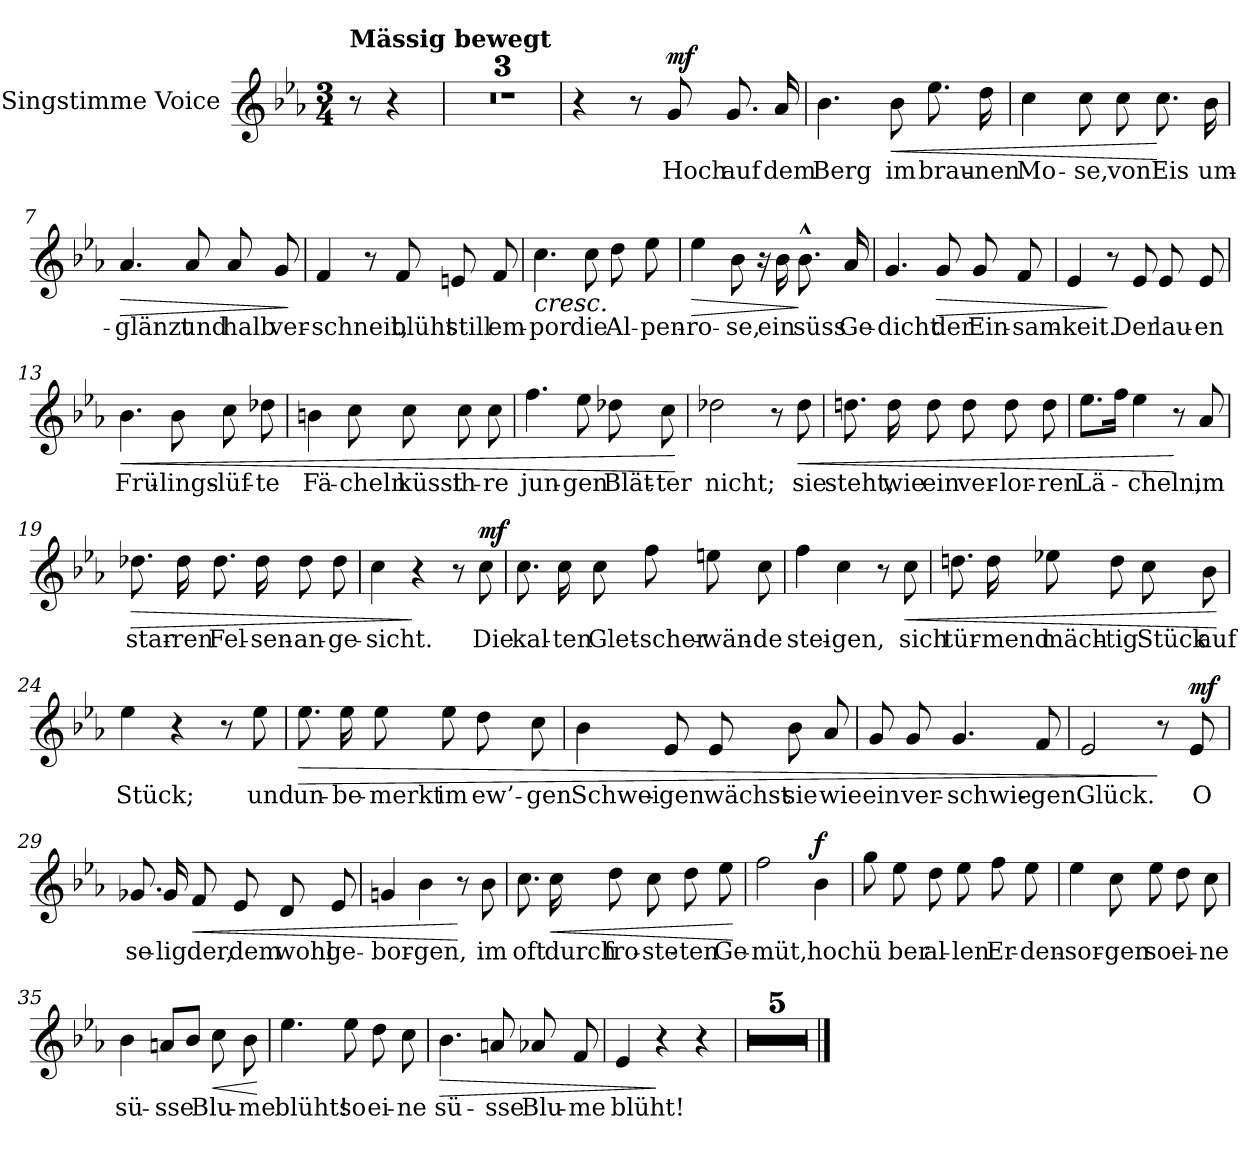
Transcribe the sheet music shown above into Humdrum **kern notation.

**kern	**text	**dynam
*part1	*part1	*part1
*staff1	*staff1	*staff1
*I"Singstimme Voice	*	*
*clefG2	*	*
*k[b-e-a-]	*	*
*M3/4	*	*
=	=	=
!LO:TX:a:B:t=Mässig bewegt	!	!
8r	.	.
4r	.	.
=1	=1	=1
2.r	.	.
=2	=2	=2
2.r	.	.
=3	=3	=3
2.r	.	.
=4	=4	=4
4r	.	.
8r	.	.
!	!LO:LY:b	!LO:DY:a
8g/	Hoch	mf
!	!LO:LY:b	!
8.g/	auf	.
!	!LO:LY:b	!
16a-/	dem	.
=5	=5	=5
!	!LO:LY:b	!
4.b-\	Berg	.
!	!LO:LY:b	!LO:HP:b
8b-\	im	<
!	!LO:LY:b	!
8.ee-\	brau-	.
!	!LO:LY:b	!
16dd\	-nen	.
=6	=6	=6
!	!LO:LY:b	!
4cc\	Mo-	.
!	!LO:LY:b	!
8cc\	-se,	.
!	!LO:LY:b	!
8cc\	von	.
!	!LO:LY:b	!
8.cc\	Eis	[
!	!LO:LY:b	!
16b-\	um-	.
!!LO:LB:g=z
=7	=7	=7
!	!LO:LY:b	!LO:HP:b
4.a-/	-glänzt	>
!	!LO:LY:b	!
8a-/	und	.
!	!LO:LY:b	!
8a-/	halb	.
!	!LO:LY:b	!
8g/	ver-	.
.	.	]
=8	=8	=8
!	!LO:LY:b	!
4f/	-schneit,	.
8r	.	.
!	!LO:LY:b	!
8f/	blüht	.
!	!LO:LY:b	!
8en/	still	.
!	!LO:LY:b	!
8f/	em-	.
=9	=9	=9
!	!LO:LY:b	!LO:HP:b
4.cc\	-por	<
!	!LO:LY:b	!
8cc\	die	.
!	!LO:LY:b	!
8dd\	Al-	.
!	!LO:LY:b	!
8ee-\	-pen-	.
=10	=10	=10
!	!LO:LY:b	!LO:HP:b
4ee-\	-ro-	>
!	!LO:LY:b	!
8b-\	-se,	[
16r	.	.
!	!LO:LY:b	!
16b-\	ein	.
!	!LO:LY:b	!
8.b-^^\	süss	]
!	!LO:LY:b	!
16a-/	Ge-	.
!!LO:LB:g=z
=11	=11	=11
!	!LO:LY:b	!
4.g/	-dicht	.
!	!LO:LY:b	!LO:HP:b
8g/	der	>
!	!LO:LY:b	!
8g/	Ein-	.
!	!LO:LY:b	!
8f/	-sam-	.
=12	=12	=12
!	!LO:LY:b	!
4e-/	-keit.	.
8r	.	]
!	!LO:LY:b	!
8e-/	Der	.
!	!LO:LY:b	!
8e-/	lau-	.
!	!LO:LY:b	!
8e-/	-en	.
=13	=13	=13
!	!LO:LY:b	!LO:HP:b
4.b-\	Frü-	<
!	!LO:LY:b	!
8b-\	-lings-	.
!	!LO:LY:b	!
8cc\	-lüf-	.
!	!LO:LY:b	!
8dd-X\	-te	.
=14	=14	=14
!	!LO:LY:b	!
4bn\	Fä-	.
!	!LO:LY:b	!
8cc\	-cheln	.
!	!LO:LY:b	!
8cc\	küsst	.
!	!LO:LY:b	!
8cc\	ih-	.
!	!LO:LY:b	!
8cc\	-re	.
=15	=15	=15
!	!LO:LY:b	!
4.ff\	jun-	.
!	!LO:LY:b	!
8ee-\	-gen	.
!	!LO:LY:b	!
8dd-X\	Blät-	.
!	!LO:LY:b	!
8cc\	-ter	.
.	.	[
!!LO:LB:g=z
=16	=16	=16
!	!LO:LY:b	!
2dd-X\	nicht;	.
8r	.	.
!	!LO:LY:b	!LO:HP:b
8dd-\	sie	<
=17	=17	=17
!	!LO:LY:b	!
8.ddn\	steht,	.
!	!LO:LY:b	!
16dd\	wie	.
!	!LO:LY:b	!
8dd\	ein	.
!	!LO:LY:b	!
8dd\	ver-	.
!	!LO:LY:b	!
8dd\	-lor-	.
!	!LO:LY:b	!
8dd\	-ren	.
=18	=18	=18
!	!LO:LY:b	!
8.ee-\L	Lä-	.
16ff\Jk	.	.
!	!LO:LY:b	!
4ee-\	-cheln,	.
8r	.	[
!	!LO:LY:b	!
8a-/	im	.
=19	=19	=19
!	!LO:LY:b	!LO:HP:b
8.dd-X\	star-	>
!	!LO:LY:b	!
16dd-\	-ren	.
!	!LO:LY:b	!
8.dd-\	Fel-	.
!	!LO:LY:b	!
16dd-\	-sen-	.
!	!LO:LY:b	!
8dd-\	-an-	.
!	!LO:LY:b	!
8dd-\	-ge-	.
=20	=20	=20
!	!LO:LY:b	!
4cc\	-sicht.	.
4r	.	]
8r	.	.
!	!LO:LY:b	!LO:DY:a
8cc\	Die	mf
!!LO:LB:g=z
=21	=21	=21
!	!LO:LY:b	!
8.cc\	kal-	.
!	!LO:LY:b	!
16cc\	-ten	.
!	!LO:LY:b	!
8cc\	Glet-	.
!	!LO:LY:b	!
8ff\	-scher-	.
!	!LO:LY:b	!
8een\	-wän-	.
!	!LO:LY:b	!
8cc\	-de	.
=22	=22	=22
!	!LO:LY:b	!
4ff\	stei-	.
!	!LO:LY:b	!
4cc\	-gen,	.
8r	.	.
!	!LO:LY:b	!LO:HP:b
8cc\	sich	<
=23	=23	=23
!	!LO:LY:b	!
8.ddn\	tür-	.
!	!LO:LY:b	!
16dd\	-mend	.
!	!LO:LY:b	!
8ee-X\	mäch-	.
!	!LO:LY:b	!
8dd\	-tig	.
!	!LO:LY:b	!
8cc\	Stück	.
!	!LO:LY:b	!
8b-\	auf	.
.	.	[
=24	=24	=24
!	!LO:LY:b	!
4ee-\	Stück;	.
4r	.	.
8r	.	.
!	!LO:LY:b	!
8ee-\	und	.
!!LO:LB:g=z
=25	=25	=25
!	!LO:LY:b	!LO:HP:b
8.ee-\	un-	>
!	!LO:LY:b	!
16ee-\	-be-	.
!	!LO:LY:b	!
8ee-\	-merkt	.
!	!LO:LY:b	!
8ee-\	im	.
!	!LO:LY:b	!
8dd\	ew’-	.
!	!LO:LY:b	!
8cc\	-gen	.
=26	=26	=26
!	!LO:LY:b	!
4b-\	Schwei-	.
!	!LO:LY:b	!
8e-/	-gen	.
!	!LO:LY:b	!
8e-/	wächst	.
!	!LO:LY:b	!
8b-\	sie	.
!	!LO:LY:b	!
8a-/	wie	.
=27	=27	=27
!	!LO:LY:b	!
8g/	ein	.
!	!LO:LY:b	!
8g/	ver-	.
!	!LO:LY:b	!
4.g/	-schwie-	.
!	!LO:LY:b	!
8f/	-gen	.
=28	=28	=28
!	!LO:LY:b	!
2e-/	Glück.	.
8r	.	]
!	!LO:LY:b	!LO:DY:a
8e-/	O	mf
!!LO:LB:g=z
=29	=29	=29
!	!LO:LY:b	!
8.g-X/	se-	.
!	!LO:LY:b	!
16g-/	-lig	.
!	!LO:LY:b	!LO:HP:b
8f/	der,	<
!	!LO:LY:b	!
8e-/	dem	.
!	!LO:LY:b	!
8d/	wohl	.
!	!LO:LY:b	!
8e-/	ge-	.
=30	=30	=30
!	!LO:LY:b	!
4gn/	-bor-	.
!	!LO:LY:b	!
4b-\	-gen,	.
8r	.	[
!	!LO:LY:b	!
8b-\	im	.
=31	=31	=31
!	!LO:LY:b	!
8.cc\	oft	.
!	!LO:LY:b	!LO:HP:b
16cc\	durch	<
!	!LO:LY:b	!
8dd\	fro-	.
!	!LO:LY:b	!
8cc\	-ste-	.
!	!LO:LY:b	!
8dd\	-ten	.
!	!LO:LY:b	!
8ee-\	Ge-	.
.	.	[
=32	=32	=32
!	!LO:LY:b	!
2ff\	-müt,	.
!	!LO:LY:b	!LO:DY:a
4b-\	hoch	f
!!LO:LB:g=z
=33	=33	=33
!	!LO:LY:b	!
8gg\	ü	.
!	!LO:LY:b	!
8ee-\	ber	.
!	!LO:LY:b	!
8dd\	al-	.
!	!LO:LY:b	!
8ee-\	-len	.
!	!LO:LY:b	!
8ff\	Er-	.
!	!LO:LY:b	!
8ee-\	-den-	.
=34	=34	=34
!	!LO:LY:b	!
4ee-\	-sor-	.
!	!LO:LY:b	!
8cc\	-gen	.
!	!LO:LY:b	!
8ee-\	so	.
!	!LO:LY:b	!
8dd\	ei-	.
!	!LO:LY:b	!
8cc\	-ne	.
=35	=35	=35
!	!LO:LY:b	!
4b-\	sü-	.
!	!LO:LY:b	!
8an/L	-sse	.
8b-/J	.	.
!	!LO:LY:b	!LO:HP:b
8cc\	Blu-	<
!	!LO:LY:b	!
8b-\	-me	.
.	.	[
=36	=36	=36
!	!LO:LY:b	!
4.ee-\	blüht!	.
!	!LO:LY:b	!
8ee-\	so	.
!	!LO:LY:b	!
8dd\	ei-	.
!	!LO:LY:b	!
8cc\	-ne	.
=37	=37	=37
!	!LO:LY:b	!LO:HP:b
4.b-\	sü-	>
!	!LO:LY:b	!
8an/	-sse	.
!	!LO:LY:b	!
8a-X/	Blu-	.
!	!LO:LY:b	!
8f/	-me	.
!!LO:LB:g=z
=38	=38	=38
!	!LO:LY:b	!
4e-/	blüht!	.
4r	.	]
4r	.	.
=39	=39	=39
2.r	.	.
=40	=40	=40
2.r	.	.
=41	=41	=41
2.r	.	.
=42	=42	=42
2.r	.	.
=43	=43	=43
2.r;<	.	.
==	==	==
*-	*-	*-
